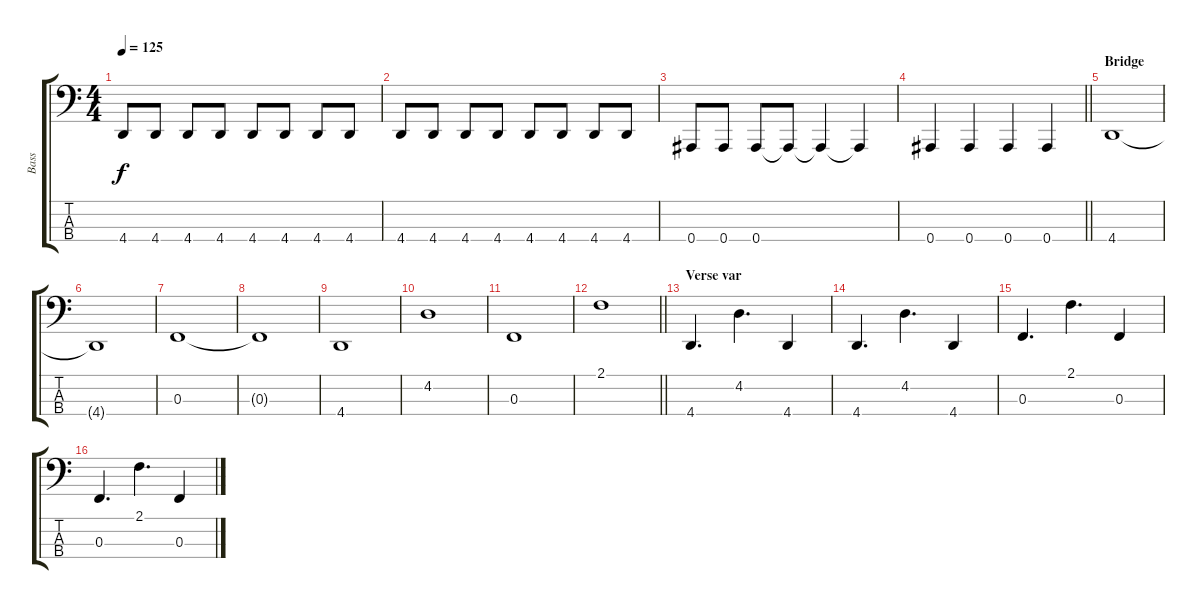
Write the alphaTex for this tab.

\track ("Bass" "Bass") {instrument electricbassfinger}
\staff {score tabs}
\tuning (Eb2 Bb1 F1 Bb0) {hide}
\ts (4 4)
\tempo 125
\clef f4
\ks c
4.4.8{dy f} 4.4.8 4.4.8 4.4.8 4.4.8 4.4.8 4.4.8 4.4.8 |
4.4.8 4.4.8 4.4.8 4.4.8 4.4.8 4.4.8 4.4.8 4.4.8 |
0.4.8 0.4.8 0.4.8 0.4{t}.8 0.4{t}.4 0.4{t}.4 |
\barLineRight lightlight
0.4.4 0.4.4 0.4.4 0.4.4 |
\section ("" "Bridge")
4.4.1 |
4.4{t}.1 |
0.3.1 |
0.3{t}.1 |
4.4.1 |
4.2.1 |
0.3.1 |
\barLineRight lightlight
2.1.1 |
\section ("" "Verse var")
4.4.4{d} 4.2.4{d} 4.4.4 |
4.4.4{d} 4.2.4{d} 4.4.4 |
0.3.4{d} 2.1.4{d} 0.3.4 |
0.3.4{d} 2.1.4{d} 0.3.4
